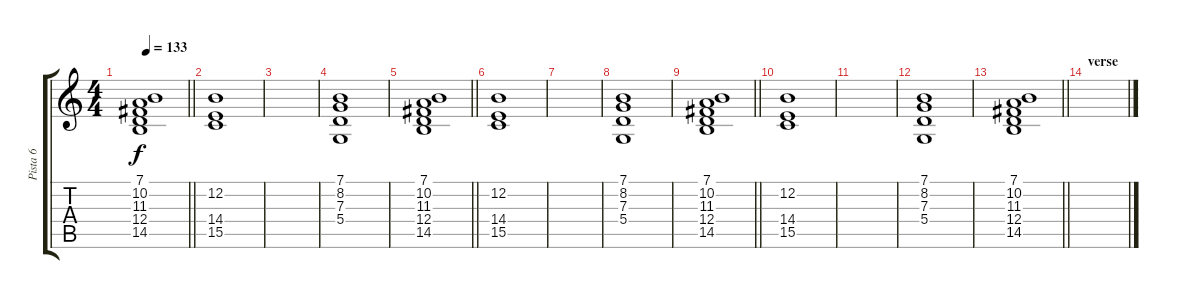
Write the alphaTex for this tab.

\track ("Pista 6" "Pista 6") {instrument synthstrings1}
\staff {score tabs}
\tuning (E4 B3 G3 D3 A2 E2) {hide}
\ts (4 4)
\tempo 133
\clef g2
\barLineRight lightlight
\ks c
(7.1 10.2 11.3 12.4 14.5).1{dy f} |
(12.2 14.4 15.5).1 |
|
(7.1 8.2 7.3 5.4).1 |
\barLineRight lightlight
(7.1 10.2 11.3 12.4 14.5).1 |
(12.2 14.4 15.5).1 |
|
(7.1 8.2 7.3 5.4).1 |
\barLineRight lightlight
(7.1 10.2 11.3 12.4 14.5).1 |
(12.2 14.4 15.5).1 |
|
(7.1 8.2 7.3 5.4).1 |
\barLineRight lightlight
(7.1 10.2 11.3 12.4 14.5).1 |
\section ("" "verse")
